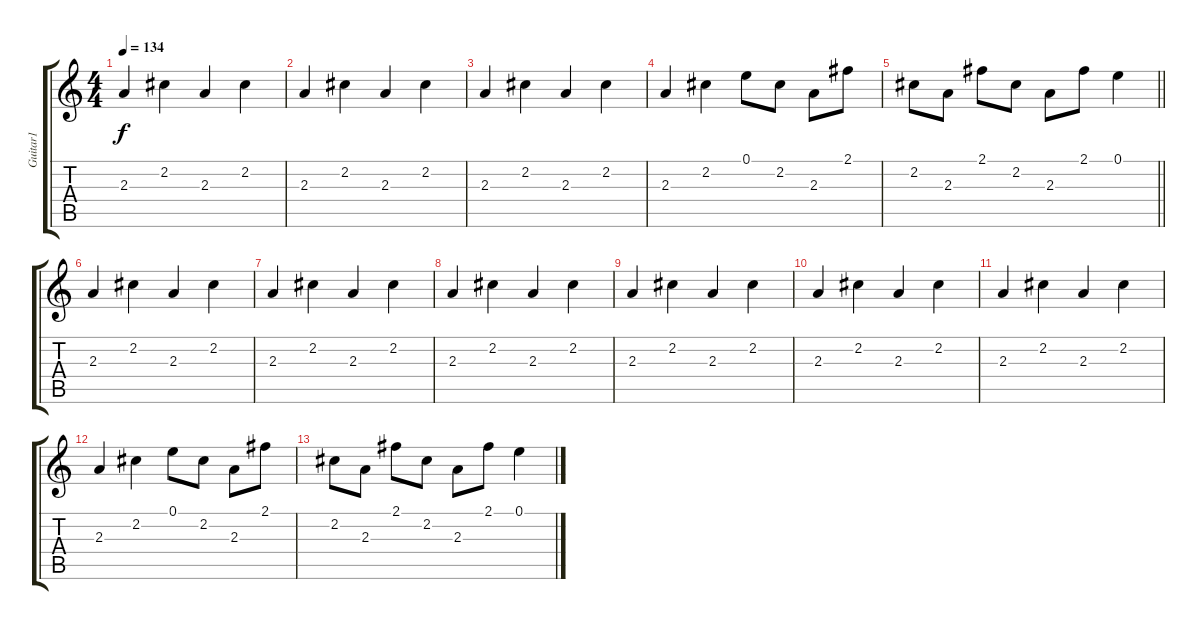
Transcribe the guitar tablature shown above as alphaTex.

\track ("Guitar1" "Guitar1") {instrument acousticguitarsteel}
\staff {score tabs}
\tuning (E4 B3 G3 D3 A2 E2) {hide}
\ts (4 4)
\tempo 134
\clef g2
\ks c
2.3.4{dy f} 2.2.4 2.3.4 2.2.4 |
2.3.4 2.2.4 2.3.4 2.2.4 |
2.3.4 2.2.4 2.3.4 2.2.4 |
2.3.4 2.2.4 0.1.8 2.2.8 2.3.8 2.1.8 |
\barLineRight lightlight
2.2.8 2.3.8 2.1.8 2.2.8 2.3.8 2.1.8 0.1.4 |
2.3.4 2.2.4 2.3.4 2.2.4 |
2.3.4 2.2.4 2.3.4 2.2.4 |
2.3.4 2.2.4 2.3.4 2.2.4 |
2.3.4 2.2.4 2.3.4 2.2.4 |
2.3.4 2.2.4 2.3.4 2.2.4 |
2.3.4 2.2.4 2.3.4 2.2.4 |
2.3.4 2.2.4 0.1.8 2.2.8 2.3.8 2.1.8 |
2.2.8 2.3.8 2.1.8 2.2.8 2.3.8 2.1.8 0.1.4
